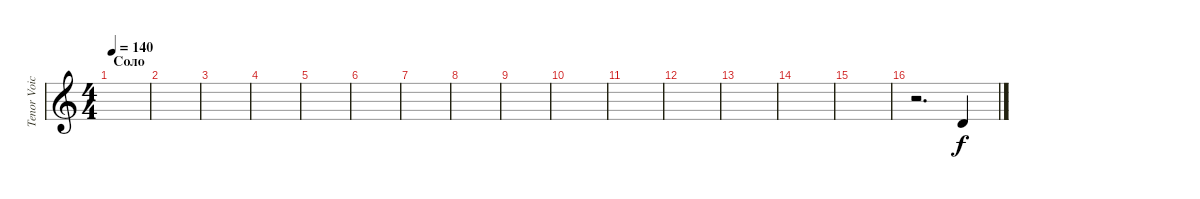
\track ("Tenor Voice" "Tenor Voic") {instrument tenorsax}
\staff {score}
\tuning (E4 B3 G3 D3 A2 E2 B1) {hide}
\ts (4 4)
\section ("" "Соло")
\tempo 140
\clef g2
\ks c
|
|
|
|
|
|
|
|
|
|
|
|
|
|
|
r.2{d} 3.2.4
